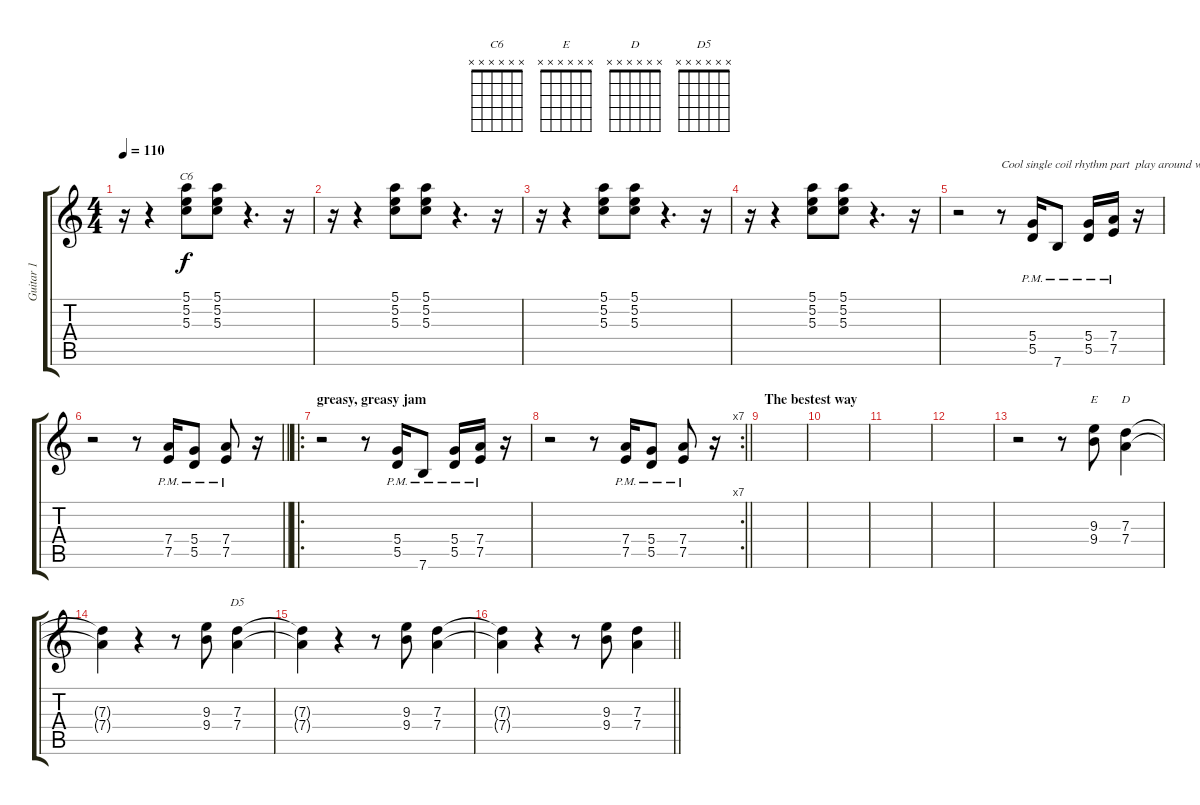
\track ("Guitar 1" "Guitar 1") {instrument electricguitarclean}
\staff {score tabs}
\tuning (E4 B3 G3 D3 A2 E2) {hide}
\chord ("C6" x x x x x x)
\chord ("E" x x x x x x)
\chord ("D" x x x x x x)
\chord ("D5" x x x x x x)
\ts (4 4)
\tempo 110
\clef g2
\ks c
r.16{dy f} r.4 (5.1 5.2 5.3).8{ch "C6"} (5.1 5.2 5.3).8 r.4{d} r.16 |
r.16 r.4 (5.1 5.2 5.3).8 (5.1 5.2 5.3).8 r.4{d} r.16 |
r.16 r.4 (5.1 5.2 5.3).8 (5.1 5.2 5.3).8 r.4{d} r.16 |
r.16 r.4 (5.1 5.2 5.3).8 (5.1 5.2 5.3).8 r.4{d} r.16 |
r.2 r.8{txt "Cool single coil rhythm part  play around with it"} (5.4{pm} 5.5{pm}).16 7.6{pm}.8 (5.4{pm} 5.5{pm}).16 (7.4{pm} 7.5{pm}).16 r.16 |
\barLineRight lightlight
r.2 r.8 (7.4{pm} 7.5{pm}).16 (5.4{pm} 5.5{pm}).8 (7.4{pm} 7.5{pm}).8 r.16 |
\ro
\section ("" "greasy, greasy jam")
r.2 r.8 (5.4{pm} 5.5{pm}).16 7.6{pm}.8 (5.4{pm} 5.5{pm}).16 (7.4{pm} 7.5{pm}).16 r.16 |
\rc 7
\barLineRight lightlight
r.2 r.8 (7.4{pm} 7.5{pm}).16 (5.4{pm} 5.5{pm}).8 (7.4{pm} 7.5{pm}).8 r.16 |
\section ("" "The bestest way")
|
|
|
|
r.2 r.8 (9.3 9.4).8{ch "E"} (7.3 7.4).4{ch "D"} |
(7.3{t} 7.4{t}).4 r.4 r.8 (9.3 9.4).8 (7.3 7.4).4{ch "D5"} |
(7.3{t} 7.4{t}).4 r.4 r.8 (9.3 9.4).8 (7.3 7.4).4 |
\barLineRight lightlight
(7.3{t} 7.4{t}).4 r.4 r.8 (9.3 9.4).8 (7.3 7.4).4
